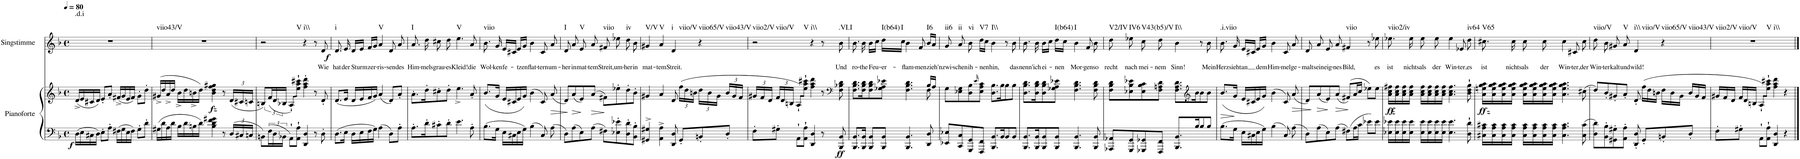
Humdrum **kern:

**kern	**kern	**dynam	**kern	**text	**dynam	**harte
*part2	*part2	*part2	*part1	*part1	*part1	*part1
*staff3	*staff2	*staff2/3	*staff1	*staff1	*staff1	*
*I"Pianoforte	*	*	*I"Singstimme	*	*	*
*I'Pno.	*	*	*I'Sing.	*	*	*
*clefF4	*clefG2	*	*clefG2	*	*	*
*k[b-]	*k[b-]	*	*k[b-]	*	*	*
*M4/4	*M4/4	*	*M4/4	*	*	*
*met(c)	*met(c)	*	*met(c)	*	*	*
*MM80	*MM80	*	*MM80	*	*	*
=1	=1	=1	=1	=1	=1	=1
!	!	!LO:DY:b=2	!	!	!	!LO:H:kt=.d.i
16D\LL	(16d^/LL	f	1r	.	.	N
16E\	16e/	.	.	.	.	.
16C#X\	16c#X/	.	.	.	.	.
16D\JJ	16d/JJ)	.	.	.	.	.
8E'\L	8e'/L	.	.	.	.	.
8A'\J	8a'/J	.	.	.	.	.
16F#X\LL	(16f#X^/LL	.	.	.	.	.
16G\	16g/	.	.	.	.	.
16E\	16e/	.	.	.	.	.
16F#\JJ	16f#/JJ)	.	.	.	.	.
8G'\L	8g'\L	.	.	.	.	.
8d'\J	8dd'\J	.	.	.	.	.
=2	=2	=2	=2	=2	=2	=2
!	!	!	!	!	!	!LO:H:kt=viio43/V
16G#X\LL	(16g#X^</LL	.	1r	.	.	N
16d\	16dd/	.	.	.	.	.
16A\	16a^</	.	.	.	.	.
16d\JJ	16dd/JJ	.	.	.	.	.
16B-\LL	16b-^<\LL	.	.	.	.	.
16d\	16dd\	.	.	.	.	.
16Bn\	16bn^<\	.	.	.	.	.
16d\JJ	16dd\JJ)	.	.	.	.	.
!	!	!LO:DY:b	!	!	!	!
4B\ 4d\ 4f\ 4g#X\	4b\ 4dd\ 4ff\ 4gg#X\	fz	.	.	.	.
8r	8r	.	.	.	.	.
*Xbrackettup	*Xbrackettup	*	*	*	*	*
24D/LL	(24d/LL	.	.	.	.	.
24C#X/	24c#X/	.	.	.	.	.
24Cn/JJ	24cn/JJ	.	.	.	.	.
=3	=3	=3	=3	=3	=3	=3
!	!	!	!	!	!	!LO:H:kt=V
8BBn\L	8Bn/L)	.	2r	.	.	N
*brackettup	*brackettup	*	*	*	*	*
24F\L	(24f/L	.	.	.	.	.
24D\	24d/	.	.	.	.	.
24BB-X\JJ	24B-X/JJ	.	.	.	.	.
8AA`\L	8A`/L)	.	.	.	.	.
8AA\` 8A\`J	8ee\` 8aa\` 8ccc#X\`J	.	.	.	.	.
!	!	!	!	!	!	!LO:H:kt=i\\
4DD/ 4D/	4ff\' 4aa\' 4ddd\'	.	4r	.	.	N
8r	8r	.	8r	.	.	.
!	!	!	!	!LO:LY:b	!LO:DY:b	!
8D'\	8d'/	.	8d/	Wie	f	.
=4	=4	=4	=4	=4	=4	=4
!	!	!	!	!LO:LY:b	!	!LO:H:kt=i
8.D\L	(8.d/L	.	8.d/	hat	.	N
!	!	!	!	!LO:LY:b	!	!
16E\Jk	16e/Jk	.	16e/	der	.	.
!	!	!	!	!LO:LY:b	!	!
16D\LL	16d/LL	.	16d/LL	Sturm	.	.
16E\	16e/	.	16e/JJ	.	.	.
!	!	!	!	!LO:LY:b	!	!
16F\	16f/	.	16f/LL	zer-	.	.
16G\JJ	16g/JJ)	.	16g/JJ	.	.	.
!	!	!	!	!LO:LY:b	!	!LO:H:kt=V
4A\	(4a/	.	4a/	-ris-	.	N
!	!	!	!	!LO:LY:b	!	!
8D\L	8d/L)	.	8d/	-sen	.	.
!	!	!	!	!LO:LY:b	!	!
8A'\J	8a'/J	.	8a/	des	.	.
=5	=5	=5	=5	=5	=5	=5
!	!	!	!	!LO:LY:b	!	!LO:H:kt=I
8.A'\L	8.a'\L	.	8.a/	Him-	.	N
!	!	!	!	!LO:LY:b	!	!
16d'\K	16dd'\K	.	16dd\	-mels	.	.
!	!	!	!	!LO:LY:b	!	!
8c#X'\	8cc#X'\	.	8cc#X\	grau-	.	.
!	!	!	!	!LO:LY:b	!	!
8d'\J	8dd'\J	.	8dd\	-es	.	.
!	!	!	!	!LO:LY:b	!	!LO:H:kt=V
4.e\	4.ee^<\	.	4.ee\	Kleid!	.	N
!	!	!	!	!LO:LY:b	!	!
8A'\	8a'/	.	8a/	die	.	.
=6	=6	=6	=6	=6	=6	=6
!	!	!	!	!LO:LY:b	!	!LO:H:kt=viio
8.B-\L	(8.b-/L	.	8.b-\	Wol-	.	N
!	!	!	!	!LO:LY:b	!	!
16G\Jk	16g/Jk	.	16g/	-ken	.	.
!	!	!	!	!LO:LY:b	!	!
16E\LL	16e/LL	.	16e/LL	fe-	.	.
16C#X\	16c#X/	.	16c#X/JJ	.	.	.
!	!	!	!	!LO:LY:b	!	!
16E\	16e/	.	16e/LL	-tzen	.	.
16G\JJ	16g/JJ)	.	16g/JJ	.	.	.
!	!	!	!	!LO:LY:b	!	!
4B-\	(4b-\	.	4b-\	flat-	.	.
!	!	!	!	!LO:LY:b	!	!
8C#/	8c#/)	.	8c#/	-tern	.	.
!	!	!LO:HP:b	!	!LO:LY:b	!	!
8A\	(8a/	>	8a/	um-	.	.
.	.	]	.	.	.	.
=7	=7	=7	=7	=7	=7	=7
!	!	!	!	!LO:LY:b	!	!LO:H:kt=I
8D\L	8d/L)	.	8d/	-her	.	N
!	!	!LO:HP:b	!	!LO:LY:b	!	!
8A\	(8a/	>	8a/	in	.	.
!	!	!	!	!LO:LY:b	!	!LO:H:kt=V
8E\	8e/)	]	8e/	mat-	.	N
!	!	!LO:HP:b	!	!LO:LY:b	!	!
8A\J	(8a/J	>	8a/	-tem	.	.
!	!	!	!	!LO:LY:b	!	!LO:H:kt=viio
8F#X\L	8f#X\L)	]	8f#X/	Streit,	.	N
!	!	!	!	!LO:LY:b	!	!
8E-X\' 8e-X\'	8ee-X'\	.	8ee-X\	um-	.	.
!	!	!	!	!LO:LY:b	!	!LO:H:kt=iv
8D\' 8d\'	8dd'\	.	8dd\	-her	.	N
!	!	!	!	!LO:LY:b	!	!
8BB-\' 8B-\'J	8b-'\J	.	8b-\	in	.	.
=8	=8	=8	=8	=8	=8	=8
!	!	!	!	!LO:LY:b	!	!LO:H:kt=V/V
4GG#X/^> 4G#X/^>	4g#X/	.	4g#X/	mat-	.	N
!	!	!	!	!LO:LY:b	!	!LO:H:kt=V
4AA\^ 4A\^	4a/	.	4a/	-tem	.	N
!	!	!	!	!LO:LY:b	!	!LO:H:n=1:kt=i
!	!	!	!	!	!	!LO:H:n=2:kt=viio/V
8DD/ 8D/	8d/	.	4d/	Streit.	.	N N
*	*Xbrackettup	*	*	*	*	*
8GG#'/L	(24ff\LL	.	.	.	.	.
.	24dd\	.	.	.	.	.
.	24bn\JJ	.	.	.	.	.
!	!	!	!	!	!	!LO:H:n=1:kt=viio65/V
!	!	!	!	!	!	!LO:H:n=2:kt=viio43/V
8BBn'/	24dd\LL	.	4r	.	.	N N
.	24b\	.	.	.	.	.
.	24g#\JJ	.	.	.	.	.
8D'/J	24b/LL	.	.	.	.	.
.	24g#/	.	.	.	.	.
.	24f/JJ	.	.	.	.	.
=9	=9	=9	=9	=9	=9	=9
!	!	!	!	!	!	!LO:H:n=1:kt=viio2/V
!	!	!	!	!	!	!LO:H:n=2:kt=viio/V
!	!	!	!	!	!	!LO:H:n=3:kt=V
8F'\L	24g#X/LL	.	2r	.	.	N N N
.	24f/	.	.	.	.	.
.	24d/JJ	.	.	.	.	.
8G#X'\J	24f/LL	.	.	.	.	.
.	24d/	.	.	.	.	.
.	24Bn/JJ	.	.	.	.	.
8AA`\L	8A`/L)	.	.	.	.	.
8AA\` 8A\`J	8ee\` 8aa\` 8ccc#X\`J	.	.	.	.	.
!	!	!	!	!	!	!LO:H:kt=i\\
4DD/ 4D/	4ff\ 4aa\ 4ddd\	.	4r	.	.	N
8r	8r	.	8r	.	.	.
*	*clefF4	*	*	*	*	*
!	!	!LO:DY:b=2	!	!LO:LY:b	!	!LO:H:kt=.VI.I
8BBB-/ 8BB-/	8F\ 8B-X\ 8d\	ff	8b-\	Und	.	N
=10	=10	=10	=10	=10	=10	=10
*	*^	*	*	*	*	*
!	!	!	!	!	!LO:LY:b	!	!
8.BBB-/ 8.BB-/L	8.F\ 8.B-\ 8.d\L	2ryy	.	8.b-\	ro-	.	.
!	!	!	!	!	!LO:LY:b	!	!
16BBB-/ 16BB-/Jk	16F\ 16B-\ 16d\K	.	.	16b-\	-the	.	.
!	!	!	!	!	!LO:LY:b	!	!
8BBB-/ 8BB-/L	8F\ 8B-\ 8d\	.	.	16b-\LL	Feu-	.	.
.	.	.	.	16cc\JJ	.	.	.
!	!	!	!	!	!LO:LY:b	!	!LO:H:kt=I(b64)
8BBB-/ 8BB-/J	8G-X\ 8A\ 8e-X\J	.	.	16dd\LL	-er-	.	N
!	!	!	!	!	!	!	!LO:H:kt=I
.	.	.	.	16cc\JJ	.	.	N
!	!	!	!	!	!LO:LY:b	!	!
4.BBB-/ 4.BB-/	4.F\ 4.B-\ 4.d\	4ryy	.	4b-\	-flam-	.	.
!	!	!	!	!	!LO:LY:b	!	!
.	.	8ryy	.	8f/	-men	.	.
!	!	!	!	!	!LO:LY:b	!	!LO:H:kt=I6
8DD/ 8D/	16B-/LL	8F\	.	16b-/LL	zieh'n	.	N
.	16A/JJ	.	.	16a/JJ	.	.	.
*	*v	*v	*	*	*	*	*
=11	=11	=11	=11	=11	=11	=11
!	!	!	!	!LO:LY:b	!	!LO:H:kt=ii6
8EE-X/ 8E-X/L	8G\L	.	8g/	zwi-	.	N
!	!	!	!	!LO:LY:b	!	!LO:H:kt=ii
8CC/ 8C/	8E-X\ 8G\	.	8a/	-schen	.	N
!	!	!	!	!LO:LY:b	!	!LO:H:kt=vi
8GGG/ 8GG/	8D\ 8B-\	.	8b-\	ih-	.	N
.	16qe/	.	.	.	.	.
!	!	!	!	!LO:LY:b	!	!LO:H:kt=V7
8FFF/ 8FF/J	8E-\ 8A\ 8c\J	.	16dd\LL	-nen	.	N
.	.	.	16cc\JJ	.	.	.
!	!	!	!	!LO:LY:b	!	!LO:H:kt=I\\
8.BBB-/ 8.BB-/L	8.D\ 8.B-\L	.	4b-\	hin,	.	N
16BB-/K	16B-\K	.	.	.	.	.
8BB-/	8B-\	.	8r	.	.	.
!	!	!	!	!LO:LY:b	!	!
8BB-/J	8B-\J	.	8b-\	das	.	.
=12	=12	=12	=12	=12	=12	=12
!	!	!	!	!LO:LY:b	!	!
8.BBB-/ 8.BB-/L	8.D\ 8.B-\ 8.d\L	.	8.b-\	nenn'	.	.
!	!	!	!	!LO:LY:b	!	!
16BBB-/ 16BB-/K	16D\ 16B-\ 16d\K	.	16b-\	ich	.	.
!	!	!	!	!LO:LY:b	!	!
8BBB-/ 8BB-/	8D\ 8B-\ 8d\	.	16b-\LL	ei-	.	.
.	.	.	16cc\JJ	.	.	.
!	!	!	!	!LO:LY:b	!	!LO:H:kt=I(b64)
8BBB-/ 8BB-/J	8G-X\ 8A\ 8e-X\J	.	16dd\LL	-nen	.	N
.	.	.	16cc\JJ	.	.	.
!	!	!	!	!LO:LY:b	!	!LO:H:kt=I
4.BBB-/ 4.BB-/	4.F\ 4.B-\ 4.d\	.	4b-\	Mor-	.	N
!	!	!	!	!LO:LY:b	!	!
.	.	.	8f/	-gen	.	.
!	!	!	!	!LO:LY:b	!	!
8BBB-/ 8BB-/	8F\ 8B-\ 8d\	.	8b-\	so	.	.
=13	=13	=13	=13	=13	=13	=13
!	!	!	!	!LO:LY:b	!	!LO:H:kt=V2/IV
8AAA-X/ 8AA-X/L	8F\ 8B-\ 8d\L	.	8dd\	recht	.	N
!	!	!	!	!LO:LY:b	!	!LO:H:kt=IV6
8GGG/ 8GG/	8E-X\ 8B-\ 8e-X\	.	8ee-X\	nach	.	N
!	!	!	!	!LO:LY:b	!	!LO:H:kt=V43(b5)/V
8GGG-X/ 8GG-X/	8E-\ 8B-\ 8c\	.	8cc\	mei-	.	N
!	!	!	!	!LO:LY:b	!	!
8FFF/ 8FF/J	8F\ 8An\ 8d\J	.	8dd\	-nem	.	.
!	!	!	!	!LO:LY:b	!	!LO:H:kt=I\\
8.BBB-/ 8.BB-/L	8.F\ 8.A\ 8.d\L	.	4b-\	Sinn!	.	N
*	*clefG2	*	*	*	*	*
16B-/K	16b-\K	.	.	.	.	.
8B-/	8b-\	.	8r	.	.	.
!	!	!	!	!LO:LY:b	!	!
8B-/J	8b-\J	.	8b-\	Mein	.	.
=14	=14	=14	=14	=14	=14	=14
!	!	!LO:HP:b	!	!LO:LY:b	!	!LO:H:kt=.i.viio
8.B-\L	(8.b-/L	>	8.b-\	Herz	.	N
!	!	!	!	!LO:LY:b	!	!
16G\Jk	16g/Jk	]	16g/	sieht	.	.
!	!	!	!	!LO:LY:b	!	!
16E\LL	16e/LL	.	16e/LL	an	.	.
16C#X\	16c#X/	.	16c#X/JJ	.	.	.
!	!	!	!	!LO:LY:b	!	!
16E\	16e/	.	16e/LL	dem	.	.
16G\JJ	16g/JJ)	.	16g/JJ	.	.	.
!	!	!	!	!LO:LY:b	!	!
4B-\	(4b-\	.	4b-\	Him-	.	.
!	!	!	!	!LO:LY:b	!	!
8C#/	8c#/)	.	8c#/	-mel	.	.
!	!	!LO:HP:b	!	!LO:LY:b	!	!
8A\	(8a/	>	8a/	ge-	.	.
.	.	]	.	.	.	.
=15	=15	=15	=15	=15	=15	=15
!	!	!	!	!LO:LY:b	!	!
8D\L	8d/L)	.	8d/	-malt	.	.
!	!	!LO:HP:b	!	!LO:LY:b	!	!
8A\	(8a/	>	8a/	sein	.	.
!	!	!	!	!LO:LY:b	!	!
8E\	8e/)	]	8e/	eig-	.	.
!	!	!LO:HP:b	!	!LO:LY:b	!	!
8A\J	(8a/J	>	8a/	-nes	.	.
!	!	!	!	!LO:LY:b	!	!LO:H:kt=viio
8F#X\L	(8f#X/L)	]	4f#X/	Bild,	.	N
16A\L	16a/L	.	.	.	.	.
16c\JJ	16cc/JJ	.	.	.	.	.
8e-X\L	8ee-X\L)	.	8r	.	.	.
!	!	!	!	!LO:LY:b	!	!
8e-\J	8ee-\J	.	8ee-X\	es	.	.
=16	=16	=16	=16	=16	=16	=16
!	!	!LO:DY:b	!	!LO:LY:b	!	!LO:H:kt=viio2/iv
16E-X\ 16e-X\LL	16a\ 16cc\ 16ff#X\LL	ff	8.ee-X\	ist	.	N
!	!	!LO:DY:b	!	!	!	!
16E-\ 16e-\	16a\ 16cc\ 16ff#\	other-dynamics	.	.	.	.
16E-\ 16e-\	16a\ 16cc\ 16ff#\	.	.	.	.	.
!	!	!	!	!LO:LY:b	!	!
16E-\ 16e-\JJ	16a\ 16cc\ 16ff#\JJ	.	16ee-\	nichts	.	.
!	!	!	!	!LO:LY:b	!	!
16E-\ 16e-\LL	16a\ 16cc\ 16ff#\LL	.	8ee-\	als	.	.
16E-\ 16e-\	16a\ 16cc\ 16ff#\	.	.	.	.	.
!	!	!	!	!LO:LY:b	!	!
16E-\ 16e-\	16a\ 16cc\ 16ff#\	.	8ee-\	der	.	.
16E-\ 16e-\JJ	16a\ 16cc\ 16ff#\JJ	.	.	.	.	.
!	!	!	!	!LO:LY:b	!	!
4.E-\ 4.e-\	4.a\ 4.cc\ 4.ff#\	.	4ee-\	Win-	.	.
!	!	!	!	!LO:LY:b	!	!
.	.	.	8e-X/	-ter,	.	.
!	!	!	!	!LO:LY:b	!	!LO:H:kt=iv64
8D\` 8d\`	8b-\` 8dd\` 8gg\`	.	8dd\	es	.	N
=17	=17	=17	=17	=17	=17	=17
!	!	!LO:DY:b	!	!LO:LY:b	!	!
!	!	!LO:DY:n=1:b	!	!	!	!LO:H:kt=V65
16C#X\ 16A\ 16c#X\LL	16a\ 16een\ 16gg\ 16aa\LL	ff other-dynamics	8.cc#X\	ist	.	N
16C#\ 16A\ 16c#\	16a\ 16ee\ 16gg\ 16aa\	.	.	.	.	.
16C#\ 16A\ 16c#\	16a\ 16ee\ 16gg\ 16aa\	.	.	.	.	.
!	!	!	!	!LO:LY:b	!	!
16C#\ 16A\ 16c#\JJ	16a\ 16ee\ 16gg\ 16aa\JJ	.	16cc#\	nichts	.	.
!	!	!	!	!LO:LY:b	!	!
16C#\ 16A\ 16c#\LL	16a\ 16ee\ 16gg\ 16aa\LL	.	8cc#\	als	.	.
16C#\ 16A\ 16c#\	16a\ 16ee\ 16gg\ 16aa\	.	.	.	.	.
!	!	!	!	!LO:LY:b	!	!
16C#\ 16A\ 16c#\	16a\ 16ee\ 16gg\ 16aa\	.	8cc#\	der	.	.
16C#\ 16A\ 16c#\JJ	16a\ 16ee\ 16gg\ 16aa\JJ	.	.	.	.	.
!	!	!	!	!LO:LY:b	!	!
4.C#\ 4.A\ 4.c#\	4.a\ 4.ee\ 4.gg\ 4.aa\	.	4cc#\	Win-	.	.
!	!	!	!	!LO:LY:b	!	!
.	.	.	8c#X/	-ter,	.	.
!	!	!	!	!LO:LY:b	!	!
8C#\ 8c#\	(8cc#X\	.	8cc#\	der	.	.
=18	=18	=18	=18	=18	=18	=18
!	!	!	!	!LO:LY:b	!	!LO:H:kt=viio/V
8D\ 8d\L	8dd/L)	.	8dd\	Win-	.	N
!	!	!	!	!LO:LY:b	!	!
8BB-\' 8B-\'	8b-'/	.	8b-\	-ter	.	.
!	!	!	!	!LO:LY:b	!	!
8GG#X\' 8G#X\'	8g#X'/	.	8g#X/	kalt	.	.
!	!	!	!	!LO:LY:b	!	!LO:H:kt=V
8AA\' 8A\'J	8a'/J	.	8a/	und	.	N
!	!	!	!	!LO:LY:b	!	!LO:H:n=1:kt=i\\
!	!	!	!	!	!	!LO:H:n=2:kt=viio/V
8DD/' 8D/'	8d'/	.	4d/	wild!	.	N N
*	*Xtuplet	*	*	*	*	*
8GG#'/L	(24ff\LL	.	.	.	.	.
.	24dd\	.	.	.	.	.
.	24bn\JJ	.	.	.	.	.
!	!	!	!	!	!	!LO:H:n=1:kt=viio65/V
!	!	!	!	!	!	!LO:H:n=2:kt=viio43/V
8BBn'/	24dd\LL	.	4r	.	.	N N
.	24b\	.	.	.	.	.
.	24g#\JJ	.	.	.	.	.
8D'/J	24b/LL	.	.	.	.	.
.	24g#/	.	.	.	.	.
.	24f/JJ	.	.	.	.	.
=19	=19	=19	=19	=19	=19	=19
!	!	!	!	!	!	!LO:H:n=1:kt=viio2/V
!	!	!	!	!	!	!LO:H:n=2:kt=viio/V
!	!	!	!	!	!	!LO:H:n=3:kt=V
!	!	!	!	!	!	!LO:H:n=4:kt=i\\
8F'\L	24g#X/LL	.	1r	.	.	N N N N
.	24f/	.	.	.	.	.
.	24d/JJ	.	.	.	.	.
8G#X'\J	24f/LL	.	.	.	.	.
.	24d/	.	.	.	.	.
.	24Bn/JJ	.	.	.	.	.
8AA`\L	8A`/L)	.	.	.	.	.
8AA\` 8A\`J	8ee\` 8aa\` 8ccc#X\`J	.	.	.	.	.
4DD/ 4D/	4ff\ 4aa\ 4ddd\	.	.	.	.	.
4r	4r	.	.	.	.	.
==	==	==	==	==	==	==
*-	*-	*-	*-	*-	*-	*-
